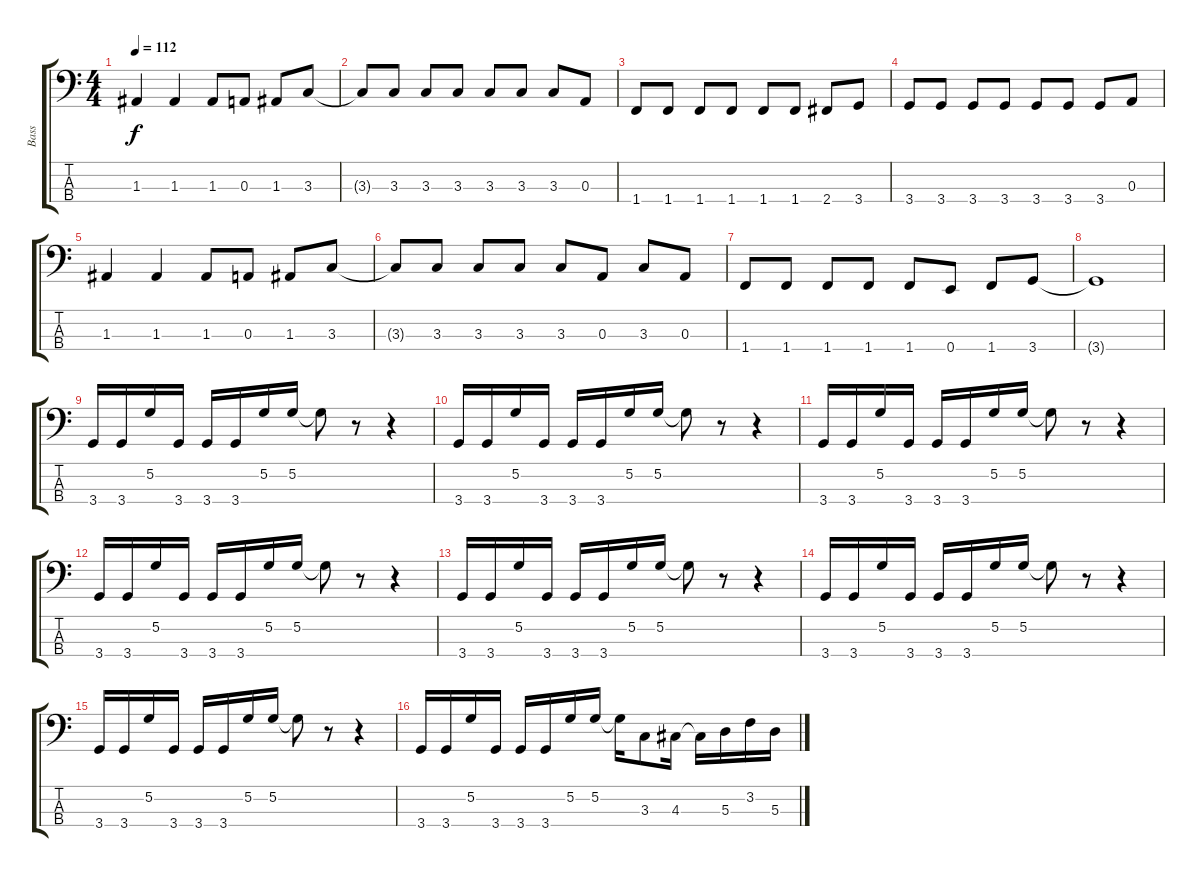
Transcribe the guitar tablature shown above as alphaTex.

\track ("Bass" "Bass") {instrument electricbassfinger}
\staff {score tabs}
\tuning (G2 D2 A1 E1) {hide}
\ts (4 4)
\tempo 112
\clef f4
\ks c
1.3.4{dy f} 1.3.4 1.3.8 0.3.8 1.3.8 3.3.8 |
3.3{t}.8 3.3.8 3.3.8 3.3.8 3.3.8 3.3.8 3.3.8 0.3.8 |
1.4.8 1.4.8 1.4.8 1.4.8 1.4.8 1.4.8 2.4.8 3.4.8 |
3.4.8 3.4.8 3.4.8 3.4.8 3.4.8 3.4.8 3.4.8 0.3.8 |
1.3.4 1.3.4 1.3.8 0.3.8 1.3.8 3.3.8 |
3.3{t}.8 3.3.8 3.3.8 3.3.8 3.3.8 0.3.8 3.3.8 0.3.8 |
1.4.8 1.4.8 1.4.8 1.4.8 1.4.8 0.4.8 1.4.8 3.4.8 |
3.4{t}.1 |
3.4.16 3.4.16 5.2.16 3.4.16 3.4.16 3.4.16 5.2.16 5.2.16 5.2{t}.8 r.8 r.4 |
3.4.16 3.4.16 5.2.16 3.4.16 3.4.16 3.4.16 5.2.16 5.2.16 5.2{t}.8 r.8 r.4 |
3.4.16 3.4.16 5.2.16 3.4.16 3.4.16 3.4.16 5.2.16 5.2.16 5.2{t}.8 r.8 r.4 |
3.4.16 3.4.16 5.2.16 3.4.16 3.4.16 3.4.16 5.2.16 5.2.16 5.2{t}.8 r.8 r.4 |
3.4.16 3.4.16 5.2.16 3.4.16 3.4.16 3.4.16 5.2.16 5.2.16 5.2{t}.8 r.8 r.4 |
3.4.16 3.4.16 5.2.16 3.4.16 3.4.16 3.4.16 5.2.16 5.2.16 5.2{t}.8 r.8 r.4 |
3.4.16 3.4.16 5.2.16 3.4.16 3.4.16 3.4.16 5.2.16 5.2.16 5.2{t}.8 r.8 r.4 |
3.4.16 3.4.16 5.2.16 3.4.16 3.4.16 3.4.16 5.2.16 5.2.16 5.2{t}.16 3.3.8 4.3.16 4.3{t}.16 5.3.16 3.2.16 5.3.16
